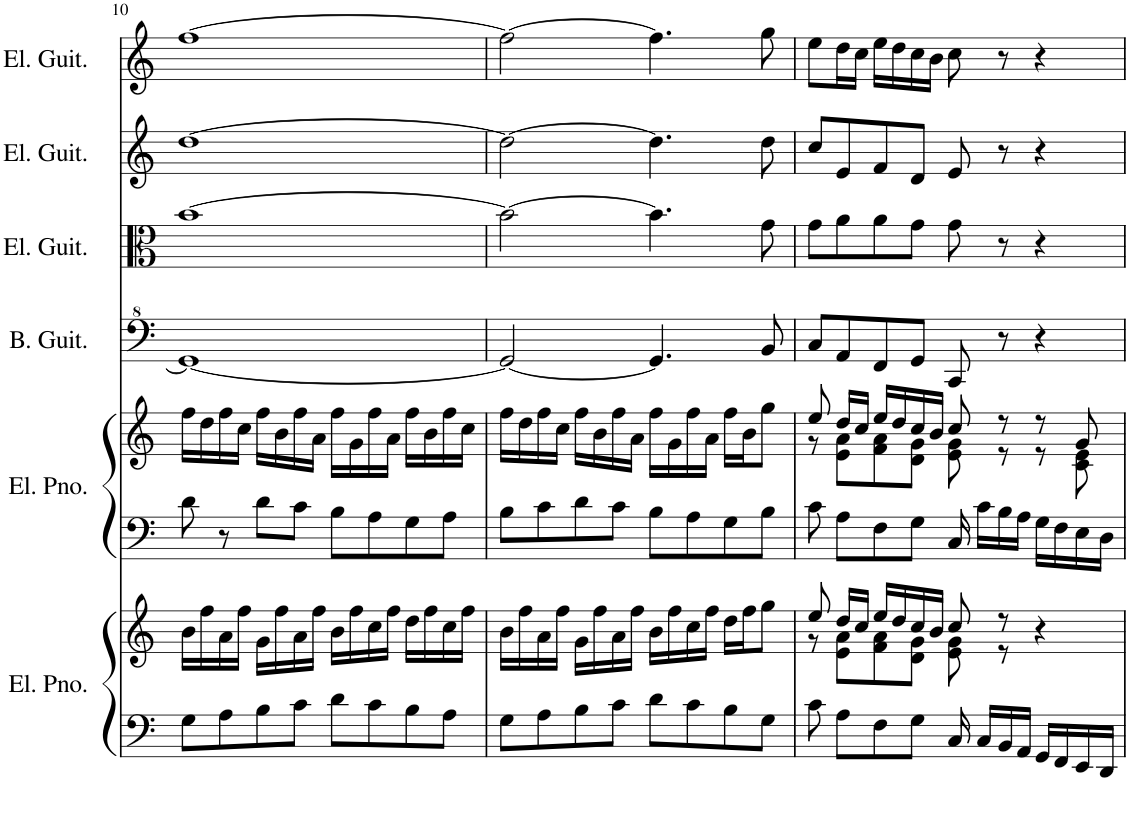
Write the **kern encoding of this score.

**kern	**kern	**kern	**kern	**kern	**kern	**kern	**kern
*part6	*part6	*part5	*part5	*part4	*part3	*part2	*part1
*staff8	*staff7	*staff6	*staff5	*staff4	*staff3	*staff2	*staff1
*I"Electric Piano	*	*I"Electric Piano	*	*I"Bass Guitar	*I"Electric Guitar	*I"Electric Guitar	*I"Electric Guitar
*I'El. Pno.	*	*I'El. Pno.	*	*I'B. Guit.	*I'El. Guit.	*I'El. Guit.	*I'El. Guit.
!!LO:PB:g=z
*clefF4	*clefG2	*clefF4	*clefG2	*clefF^4	*clefC3	*clefG2	*clefG2
*	*	*	*	*Trd7c12	*	*	*
*k[]	*k[]	*k[]	*k[]	*k[]	*k[]	*k[]	*k[]
*M4/4	*M4/4	*M4/4	*M4/4	*M4/4	*M4/4	*M4/4	*M4/4
=10	=10	=10	=10	=10	=10	=10	=10
8G\L	16b\LL	8d\	16ff\LL	1G_	[1b	[1dd	[1ff
.	16ff\	.	16dd\	.	.	.	.
8A\	16a\	8r	16ff\	.	.	.	.
.	16ff\JJ	.	16cc\JJ	.	.	.	.
8B\	16g\LL	8d\L	16ff\LL	.	.	.	.
.	16ff\	.	16b\	.	.	.	.
8c\J	16a\	8c\J	16ff\	.	.	.	.
.	16ff\JJ	.	16a\JJ	.	.	.	.
8d\L	16b\LL	8B\L	16ff\LL	.	.	.	.
.	16ff\	.	16g\	.	.	.	.
8c\	16cc\	8A\	16ff\	.	.	.	.
.	16ff\JJ	.	16a\JJ	.	.	.	.
8B\	16dd\LL	8G\	16ff\LL	.	.	.	.
.	16ff\	.	16b\	.	.	.	.
8A\J	16cc\	8A\J	16ff\	.	.	.	.
.	16ff\JJ	.	16cc\JJ	.	.	.	.
=11	=11	=11	=11	=11	=11	=11	=11
8G\L	16b\LL	8B\L	16ff\LL	2G/_	2b\_	2dd\_	2ff\_
.	16ff\	.	16dd\	.	.	.	.
8A\	16a\	8c\	16ff\	.	.	.	.
.	16ff\JJ	.	16cc\JJ	.	.	.	.
8B\	16g\LL	8d\	16ff\LL	.	.	.	.
.	16ff\	.	16b\	.	.	.	.
8c\J	16a\	8c\J	16ff\	.	.	.	.
.	16ff\JJ	.	16a\JJ	.	.	.	.
8d\L	16b\LL	8B\L	16ff\LL	4.G/]	4.b\]	4.dd\]	4.ff\]
.	16ff\	.	16g\	.	.	.	.
8c\	16cc\	8A\	16ff\	.	.	.	.
.	16ff\JJ	.	16a\JJ	.	.	.	.
8B\	16dd\LL	8G\	16ff\LL	.	.	.	.
.	16ff\J	.	16b\J	.	.	.	.
8G\J	8gg\J	8B\J	8gg\J	8B/	8g\	8dd\	8gg\
=12	=12	=12	=12	=12	=12	=12	=12
*	*^	*	*^	*	*	*	*
8c\	8ee/	8r	8c\	8ee/	8r	8c/L	8g\L	8cc/L	8ee\L
8A\L	16dd/LL	8e\ 8a\L	8A\L	16dd/LL	8e\ 8a\L	8A/	8a\	8e/	16dd\L
.	16cc/JJ	.	.	16cc/JJ	.	.	.	.	16cc\JJ
8F\	16ee/LL	8f\ 8a\	8F\	16ee/LL	8f\ 8a\	8F/	8a\	8f/	16ee\LL
.	16dd/	.	.	16dd/	.	.	.	.	16dd\
8G\J	16cc/	8d\ 8g\J	8G\J	16cc/	8d\ 8g\J	8G/J	8g\J	8d/J	16cc\
.	16b/JJ	.	.	16b/JJ	.	.	.	.	16b\JJ
16C/	8cc/	8e\ 8g\	16C/	8cc/	8e\ 8g\	8C/	8g\	8e/	8cc\
16C/LL	.	.	16c\LL	.	.	.	.	.	.
16BB/	8r	8r	16B\	8r	8r	8r	8r	8r	8r
16AA/JJ	.	.	16A\JJ	.	.	.	.	.	.
16GG/LL	4r	4ryy	16G\LL	8r	8r	4r	4r	4r	4r
16FF/	.	.	16F\	.	.	.	.	.	.
16EE/	.	.	16E\	8g/	8c\ 8e\	.	.	.	.
16DD/JJ	.	.	16D\JJ	.	.	.	.	.	.
*	*v	*v	*	*v	*v	*	*	*	*
=	=	=	=	=	=	=	=
*-	*-	*-	*-	*-	*-	*-	*-
